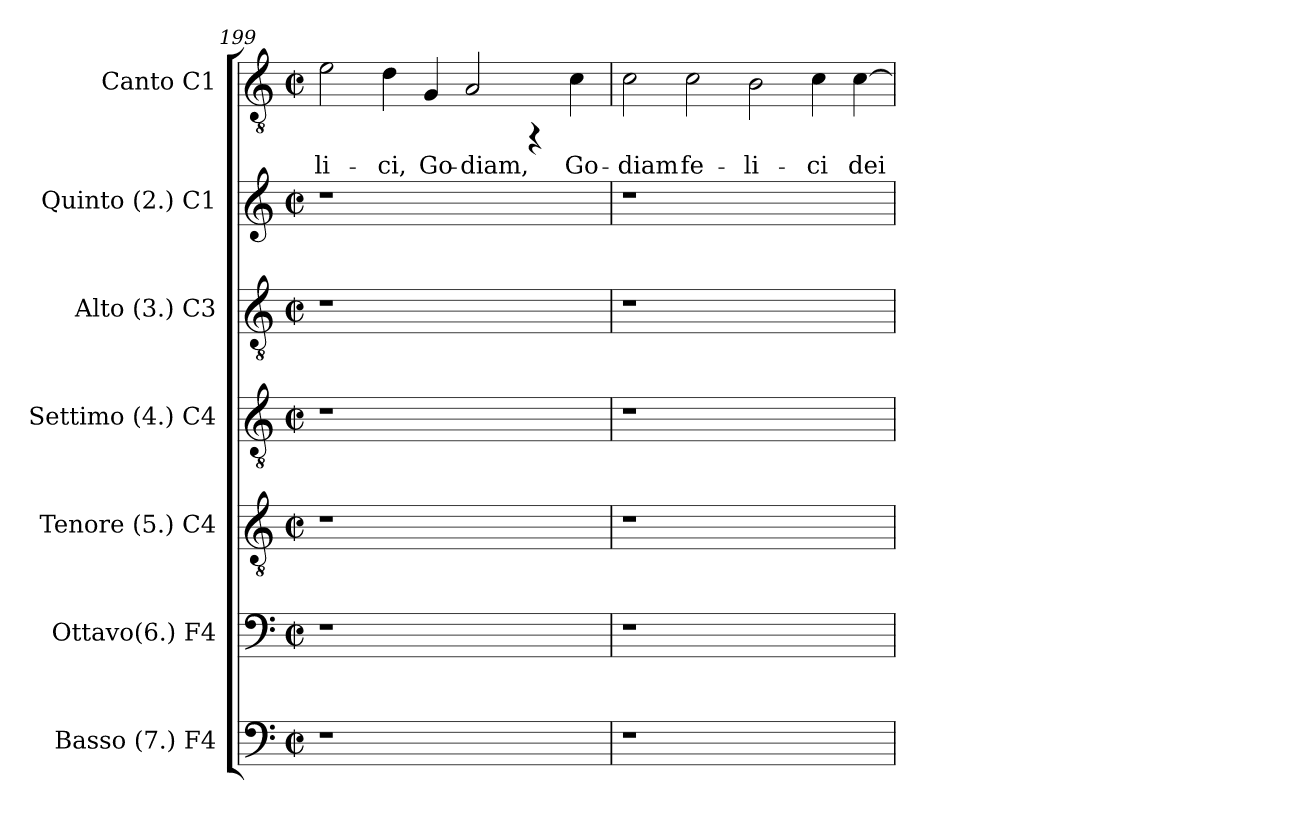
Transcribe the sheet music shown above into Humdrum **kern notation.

**kern	**kern	**kern	**kern	**kern	**kern	**kern	**text
*part7	*part6	*part5	*part4	*part3	*part2	*part1	*part1
*staff7	*staff6	*staff5	*staff4	*staff3	*staff2	*staff1	*staff1
*I"Basso (7.)  F4	*I"Ottavo(6.)  F4	*I"Tenore (5.)  C4	*I"Settimo (4.)  C4	*I"Alto (3.)  C3	*I"Quinto (2.)  C1	*I"Canto  C1	*
*	*	*I'T	*	*I'A	*	*I'C	*
*clefF4	*clefF4	*clefGv2	*clefGv2	*clefGv2	*clefG2	*clefGv2	*
*k[]	*k[]	*k[]	*k[]	*k[]	*k[]	*k[]	*
*C:	*C:	*C:	*C:	*C:	*C:	*C:	*
*M2/2	*M2/2	*M2/2	*M2/2	*M2/2	*M2/2	*M2/2	*
*met(c|)	*met(c|)	*met(c|)	*met(c|)	*met(c|)	*met(c|)	*met(c|)	*
=199	=199	=199	=199	=199	=199	=199	=199
!	!	!	!	!	!	!	!LO:LY:b:cj
1r	1r	1r	1r	1r	1r	2e\	-li-
!	!	!	!	!	!	!	!LO:LY:b:cj
.	.	.	.	.	.	4d\	-ci,
!	!	!	!	!	!	!	!LO:LY:b:cj
.	.	.	.	.	.	4G/	Go-
!	!	!	!	!	!	!	!LO:LY:b:cj
1ryy	1ryy	1ryy	1ryy	1ryy	1ryy	2A/	-diam,
.	.	.	.	.	.	4rFF	.
!	!	!	!	!	!	!	!LO:LY:b:cj
.	.	.	.	.	.	4c\	Go-
!!LO:LB:g=z
=200	=200	=200	=200	=200	=200	=200	=200
!	!	!	!	!	!	!	!LO:LY:b:cj
1r	1r	1r	1r	1r	1r	2c\	-diam
!	!	!	!	!	!	!	!LO:LY:b:cj
.	.	.	.	.	.	2c\	fe-
!	!	!	!	!	!	!	!LO:LY:b:cj
1ryy	1ryy	1ryy	1ryy	1ryy	1ryy	2B\	-li-
!	!	!	!	!	!	!	!LO:LY:b:cj
.	.	.	.	.	.	4c\	-ci
!	!	!	!	!	!	!	!LO:LY:b:cj
.	.	.	.	.	.	[>4c\	dei
=	=	=	=	=	=	=	=
*-	*-	*-	*-	*-	*-	*-	*-
